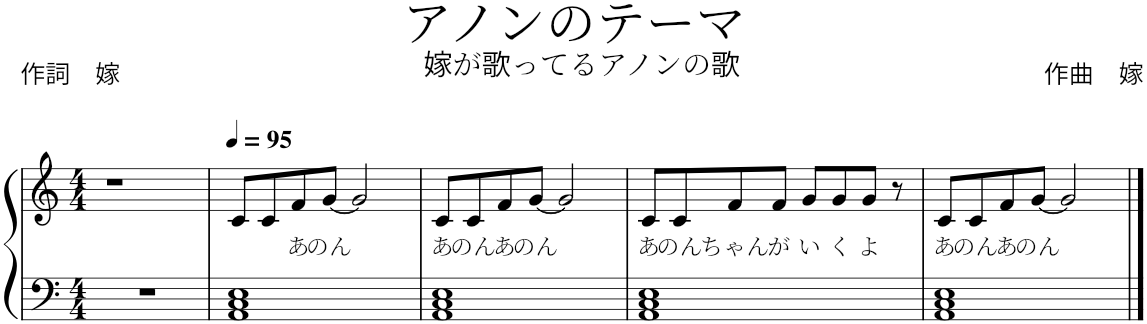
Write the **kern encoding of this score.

**kern	**kern	**text
*part1	*part1	*part1
*staff2	*staff1	*staff1
*I"Piano	*	*
*I'Pno.	*	*
*clefF4	*clefG2	*
*k[]	*k[]	*
*M4/4	*M4/4	*
=1	=1	=1
1r	1r	.
=2	=2	=2
*	*MM95	*
1AA 1C 1E	8c/L	.
.	8c/	.
!	!	!LO:LY:b
.	8f/	あ
!	!	!LO:LY:b
.	[8g/J	のん
.	2g/]	.
=3	=3	=3
!	!	!LO:LY:b
1AA 1C 1E	8c/L	あ
!	!	!LO:LY:b
.	8c/	のん
!	!	!LO:LY:b
.	8f/	あ
!	!	!LO:LY:b
.	[8g/J	のん
.	2g/]	.
=4	=4	=4
!	!	!LO:LY:b
1AA 1C 1E	8c/L	あ
!	!	!LO:LY:b
.	8c/	のん
!	!	!LO:LY:b
.	8f/	ちゃん
!	!	!LO:LY:b
.	8f/J	が
!	!	!LO:LY:b
.	8g/L	い
!	!	!LO:LY:b
.	8g/	く
!	!	!LO:LY:b
.	8g/J	よ
.	8r	.
=5	=5	=5
!	!	!LO:LY:b
1AA 1C 1E	8c/L	あ
!	!	!LO:LY:b
.	8c/	のん
!	!	!LO:LY:b
.	8f/	あ
!	!	!LO:LY:b
.	[8g/J	のん
.	2g/]	.
==	==	==
*-	*-	*-
